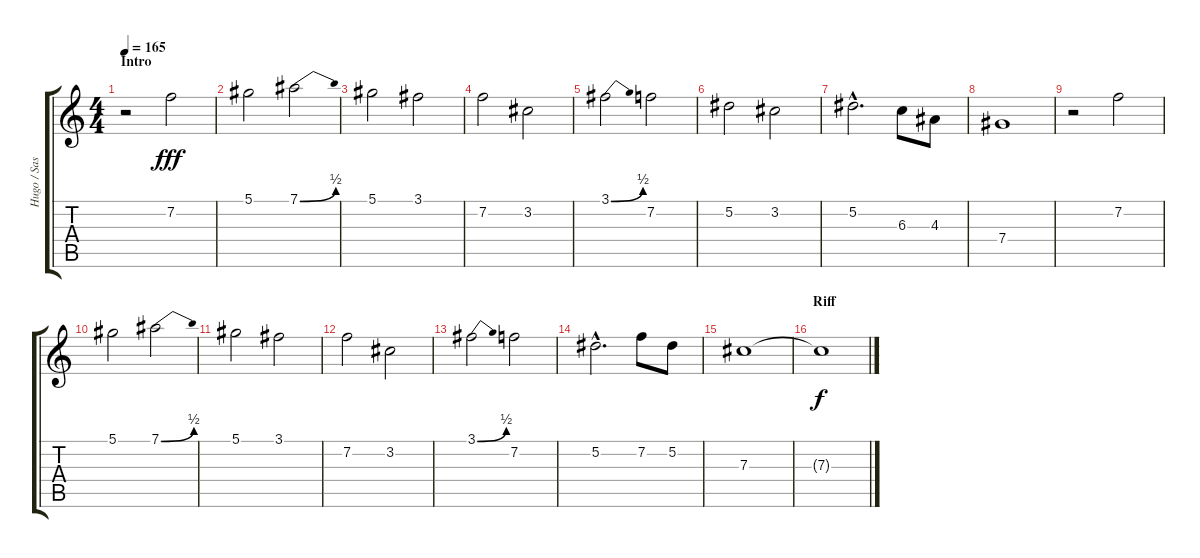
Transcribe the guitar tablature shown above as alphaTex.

\track ("Hugo / Sascha" "Hugo / Sas") {instrument distortionguitar}
\staff {score tabs}
\tuning (Eb4 Bb3 Gb3 Db3 Ab2 Eb2) {hide}
\ts (4 4)
\section ("" "Intro")
\tempo 165
\clef g2
\ks c
r.2{dy fff instrument distortionguitar} 7.2.2 |
5.1.2 7.1{be (bend 0 0 60 2)}.2 |
5.1.2 3.1.2 |
7.2.2 3.2.2 |
3.1{be (bend 0 0 60 2)}.2 7.2.2 |
5.2.2 3.2.2 |
5.2{hac}.2{d} 6.3.8 4.3.8 |
7.4.1 |
r.2 7.2.2 |
5.1.2 7.1{be (bend 0 0 60 2)}.2 |
5.1.2 3.1.2 |
7.2.2 3.2.2 |
3.1{be (bend 0 0 60 2)}.2 7.2.2 |
5.2{hac}.2{d} 7.2.8 5.2.8 |
7.3.1 |
\section ("" "Riff")
7.3{t}.1{dy f volume 6}
